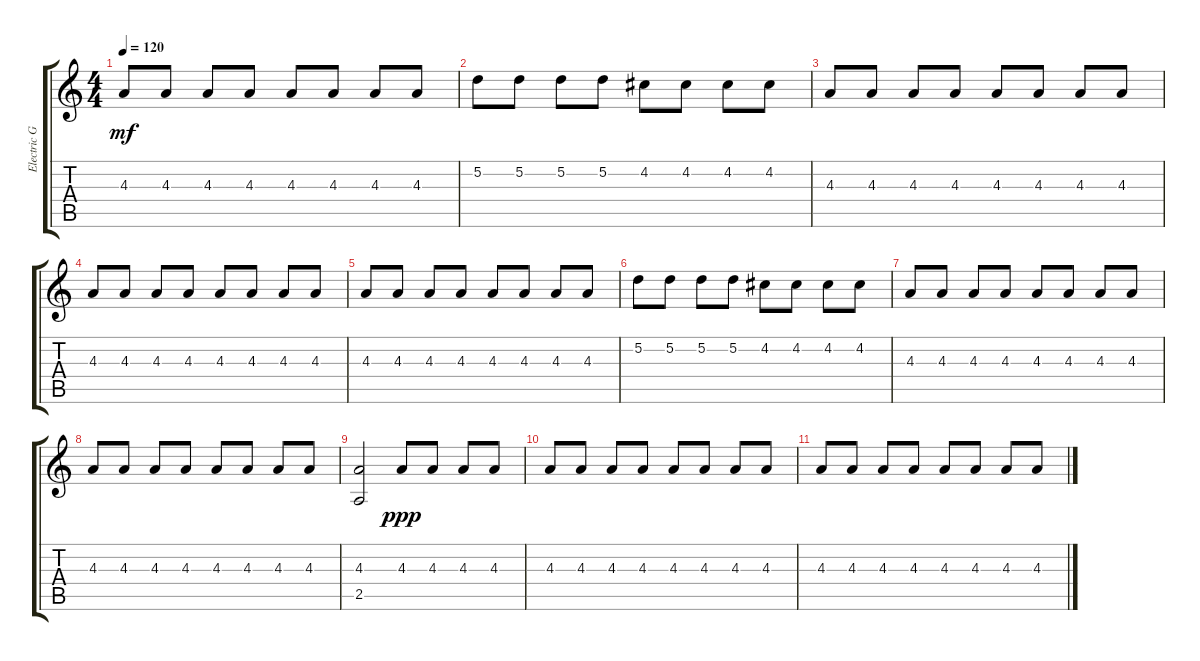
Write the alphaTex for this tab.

\track ("Electric Guitar" "Electric G") {instrument electricguitarclean}
\staff {score tabs}
\tuning (D4 A3 F3 C3 G2 D2) {hide}
\ts (4 4)
\tempo 120
\clef g2
\ks c
4.3.8{dy mf} 4.3.8 4.3.8 4.3.8 4.3.8 4.3.8 4.3.8 4.3.8 |
5.2.8 5.2.8 5.2.8 5.2.8 4.2.8 4.2.8 4.2.8 4.2.8 |
4.3.8 4.3.8 4.3.8 4.3.8 4.3.8 4.3.8 4.3.8 4.3.8 |
4.3.8 4.3.8 4.3.8 4.3.8 4.3.8 4.3.8 4.3.8 4.3.8 |
4.3.8 4.3.8 4.3.8 4.3.8 4.3.8 4.3.8 4.3.8 4.3.8 |
5.2.8 5.2.8 5.2.8 5.2.8 4.2.8 4.2.8 4.2.8 4.2.8 |
4.3.8 4.3.8 4.3.8 4.3.8 4.3.8 4.3.8 4.3.8 4.3.8 |
4.3.8 4.3.8 4.3.8 4.3.8 4.3.8 4.3.8 4.3.8 4.3.8 |
(4.3 2.5).2 4.3.8{dy ppp} 4.3.8 4.3.8 4.3.8 |
4.3.8 4.3.8 4.3.8 4.3.8 4.3.8 4.3.8 4.3.8 4.3.8 |
4.3.8 4.3.8 4.3.8 4.3.8 4.3.8 4.3.8 4.3.8 4.3.8
